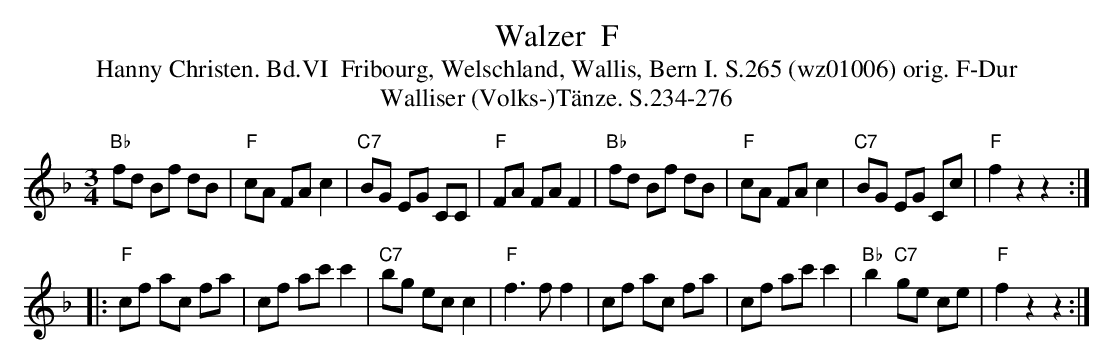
X:1
T: Walzer  F
T:Hanny Christen. Bd.VI  Fribourg, Welschland, Wallis, Bern I. S.265 (wz01006) orig. F-Dur
T:Walliser (Volks-)T\"anze. S.234-276
M:3/4
L:1/8
K:F %%MIDI gchordon
"Bb"fd Bf dB | "F"cA FAc2 | "C7"BG EG CC | "F"FA FAF2 | "Bb"fd Bf dB | "F"cA FAc2 | "C7"BG EG Cc | "F"f2z2z2 ::
"F"cf ac fa | cf ac'c'2 | "C7"bg ecc2 | "F"f3ff2 | cf ac fa | cf ac'c'2 | "Bb"b2"C7"ge ce | "F"f2z2z2 :|
